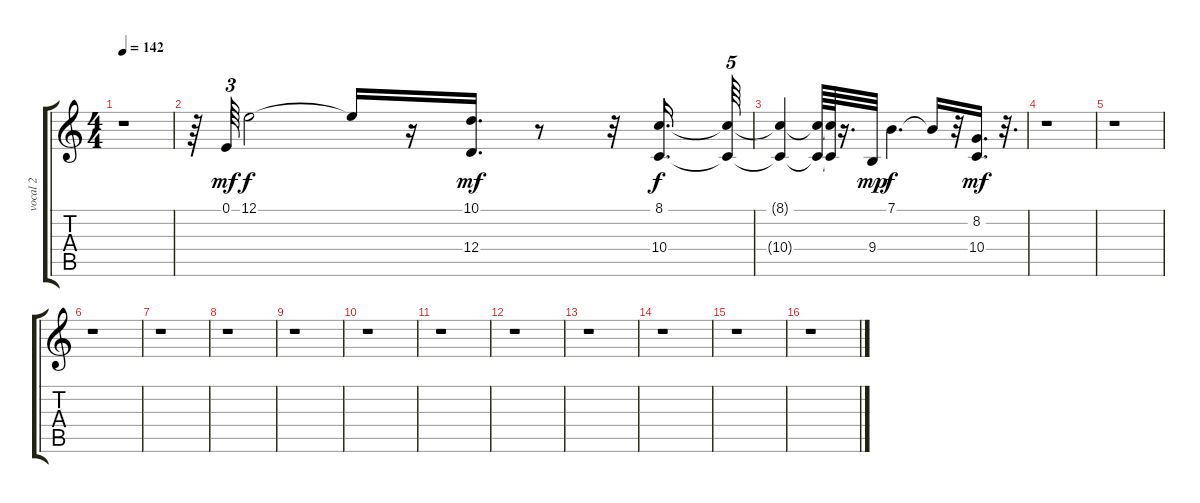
\track ("vocal 2" "vocal 2") {instrument lead2sawtooth}
\staff {score tabs}
\tuning (E4 B3 G3 D3 A2 E2) {hide}
\ts (4 4)
\tempo 142
\clef g2
\ks c
r.1{dy f} |
r.64 0.1.64{tu (3 2) dy mf} 12.1.2{dy f} 12.1{t}.16 r.16 (10.1 12.4).16{d dy mf} r.8 r.32 (8.1 10.4).16{d dy f} (8.1{t} 10.4{t}).64{tu (5 4)} |
(8.1{t} 10.4{t}).4 (8.1{t} 10.4{t}).64 (8.1{t} 10.4{t}).64 r.16{d} 9.4.32{dy mp} 7.1.4{d dy f} 7.1{t}.16 r.32 (8.2 10.4).16{d dy mf} r.32{d} |
r.1 |
r.1 |
r.1 |
r.1 |
r.1 |
r.1 |
r.1 |
r.1 |
r.1 |
r.1 |
r.1 |
r.1 |
r.1
